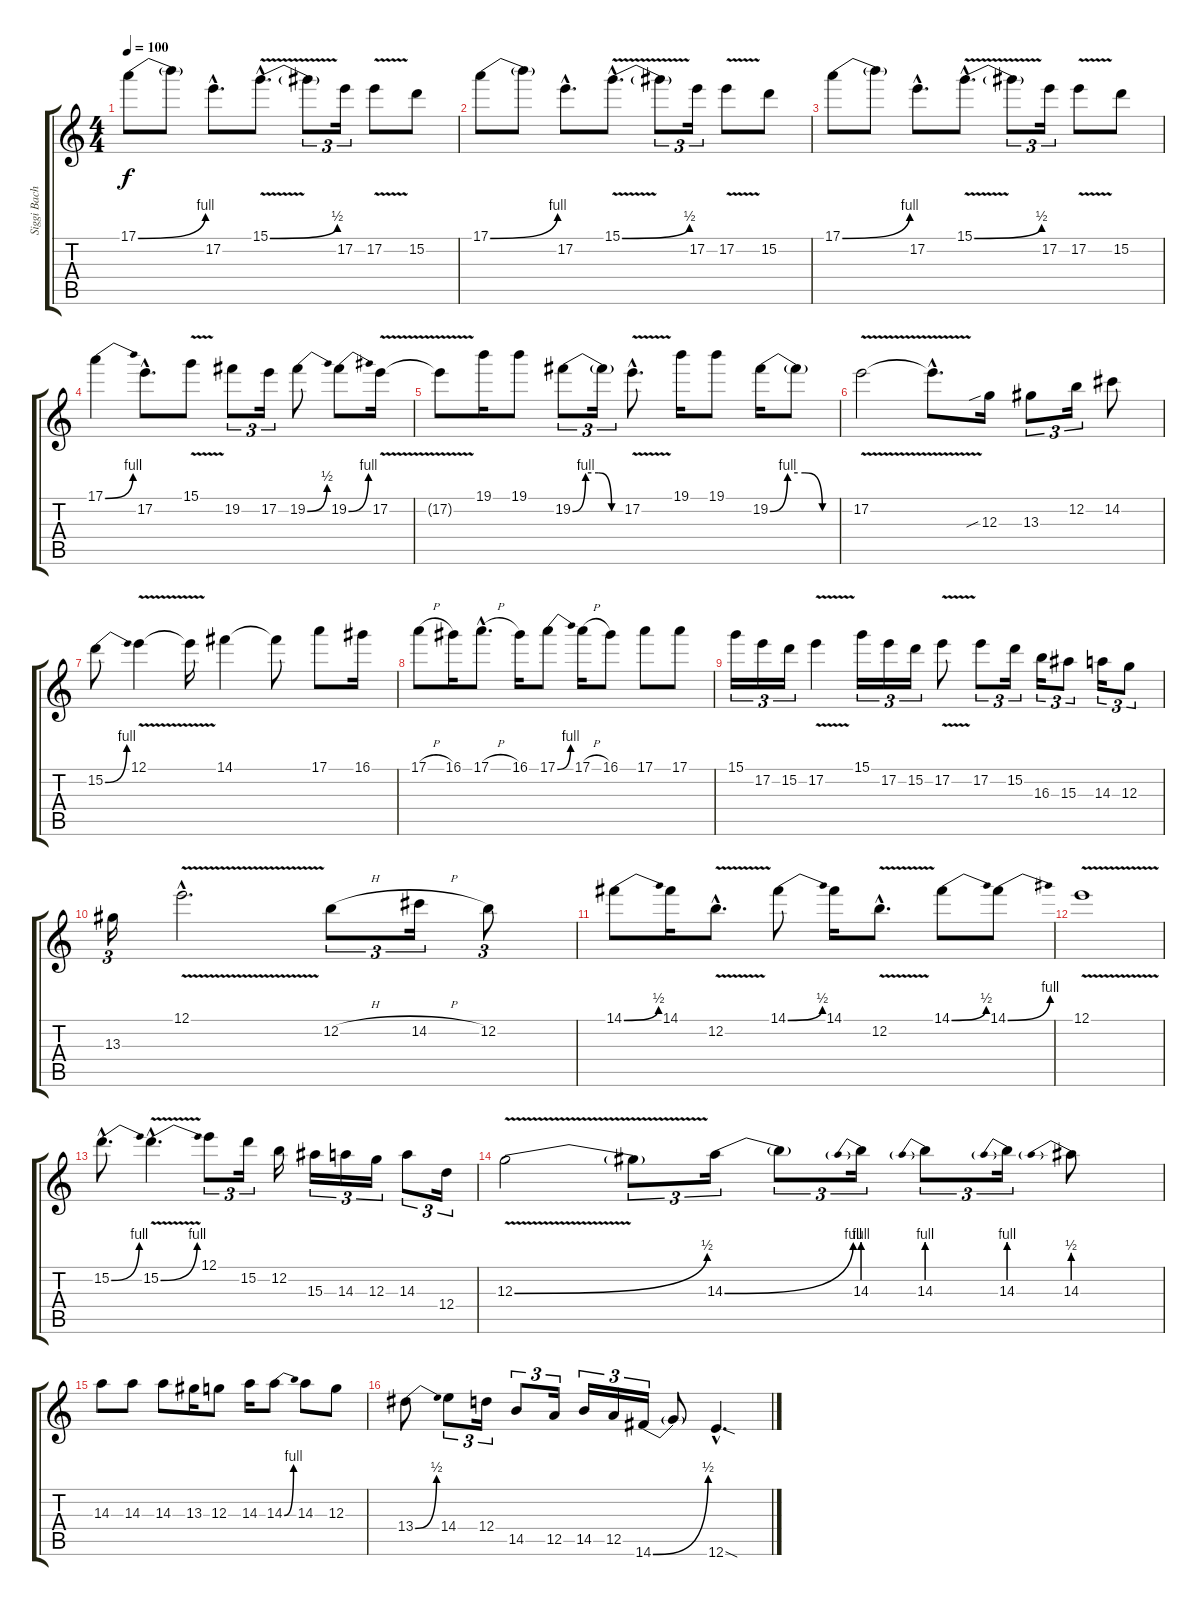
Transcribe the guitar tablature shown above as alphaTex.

\track ("Siggi Bach Lead Guitar" "Siggi Bach") {instrument overdrivenguitar}
\staff {score tabs}
\tuning (E4 B3 G3 D3 A2 E2) {hide}
\ts (4 4)
\tempo 100
\clef g2
\ks c
17.1{be (bend 0 0 60 4)}.8{dy f} 17.1{t}.8 17.2{hac}.8{d} 15.1{be (bend 0 0 60 2) v hac}.8{d} 15.1{t}.8{tu (3 2)} 17.2.16{tu (3 2)} 17.2{v}.8 15.2.8 |
17.1{be (bend 0 0 60 4)}.8 17.1{t}.8 17.2{hac}.8{d} 15.1{be (bend 0 0 60 2) v hac}.8{d} 15.1{t}.8{tu (3 2)} 17.2.16{tu (3 2)} 17.2{v}.8 15.2.8 |
17.1{be (bend 0 0 60 4)}.8 17.1{t}.8 17.2{hac}.8{d} 15.1{be (bend 0 0 60 2) v hac}.8{d} 15.1{t}.8{tu (3 2)} 17.2.16{tu (3 2)} 17.2{v}.8 15.2.8 |
17.1{be (bend 0 0 60 4)}.4 17.2{hac}.8{d} 15.1{v}.8 19.2.8{tu (3 2)} 17.2.16{tu (3 2)} 19.2{be (bend 0 0 60 2)}.8 19.2{be (bend 0 0 60 4)}.8 17.2{v}.16 |
17.2{t}.8 19.1.16 19.1.8 19.2{be (custom 0 0 15 4 30 4 45 0 60 0)}.8{tu (3 2)} 19.2{t}.16{tu (3 2)} 17.2{v hac}.8{d} 19.1.16 19.1.8 19.2{be (custom 0 0 15 4 30 4 45 0 60 0)}.16 19.2{t}.8 |
17.2{v}.2 17.2{hac t}.8{d} 12.3{sib}.16 13.3.8{tu (3 2)} 12.2.16{tu (3 2)} 14.2.8 |
15.2{be (bend 0 0 60 4)}.8 12.1{v}.4 12.1{t}.16 14.1.4 14.1{t}.8 17.1.8 16.1.16 |
17.1{h}.8 16.1.16 17.1{h hac}.8{d} 16.1.16 17.1{be (bend 0 0 60 4)}.8 17.1{h}.16 16.1.8 17.1.8 17.1.8 |
15.1.16{tu (3 2)} 17.2.16{tu (3 2)} 15.2.16{tu (3 2)} 17.2{v}.4 15.1.16{tu (3 2)} 17.2.16{tu (3 2)} 15.2.16{tu (3 2)} 17.2{v}.8 17.2.8{tu (3 2)} 15.2.16{tu (3 2)} 16.3.16{tu (3 2)} 15.3.8{tu (3 2)} 14.3.16{tu (3 2)} 12.3.8{tu (3 2)} |
13.3.16{tu (3 2)} 12.1{v hac}.2{d} 12.2{h}.8{tu (3 2)} 14.2{h}.16{tu (3 2)} 12.2.8{tu (3 2)} |
14.1{be (bend 0 0 60 2)}.8 14.1.16 12.2{v hac}.8{d} 14.1{be (bend 0 0 60 2)}.8 14.1.16 12.2{v hac}.8{d} 14.1{be (bend 0 0 60 2)}.8 14.1{be (bend 0 0 60 4)}.8 |
12.1{v}.1 |
15.2{be (bend 0 0 60 4) hac}.8{d} 15.2{be (bend 0 0 60 4) v hac}.4{d} 12.1.8{tu (3 2)} 15.2.16{tu (3 2)} 12.2.16 15.3.16{tu (3 2)} 14.3.16{tu (3 2)} 12.3.16{tu (3 2)} 14.3.8{tu (3 2)} 12.4.16{tu (3 2)} |
12.3{be (bend 0 0 60 2) v}.2 12.3{t}.8{tu (3 2)} 14.3{be (bend 0 0 60 4)}.16{tu (3 2)} 14.3{t}.8{tu (3 2)} 14.3{be (prebend 0 4 60 4)}.16{tu (3 2)} 14.3{be (prebend 0 4 60 4)}.8{tu (3 2)} 14.3{be (prebend 0 4 60 4)}.16{tu (3 2)} 14.3{be (prebend 0 2 60 2)}.8 |
14.3.8 14.3.8 14.3.8 13.3.16 12.3.8 14.3.16 14.3{be (bend 0 0 60 4)}.8 14.3.8 12.3.8 |
13.4{be (bend 0 0 60 2)}.8 14.4.8{tu (3 2)} 12.4.16{tu (3 2)} 14.5.8{tu (3 2)} 12.5.16{tu (3 2)} 14.5.16{tu (3 2)} 12.5.16{tu (3 2)} 14.6{be (bend 0 0 60 2)}.16{tu (3 2)} 14.6{t}.8 12.6{sod hac}.4{d}
